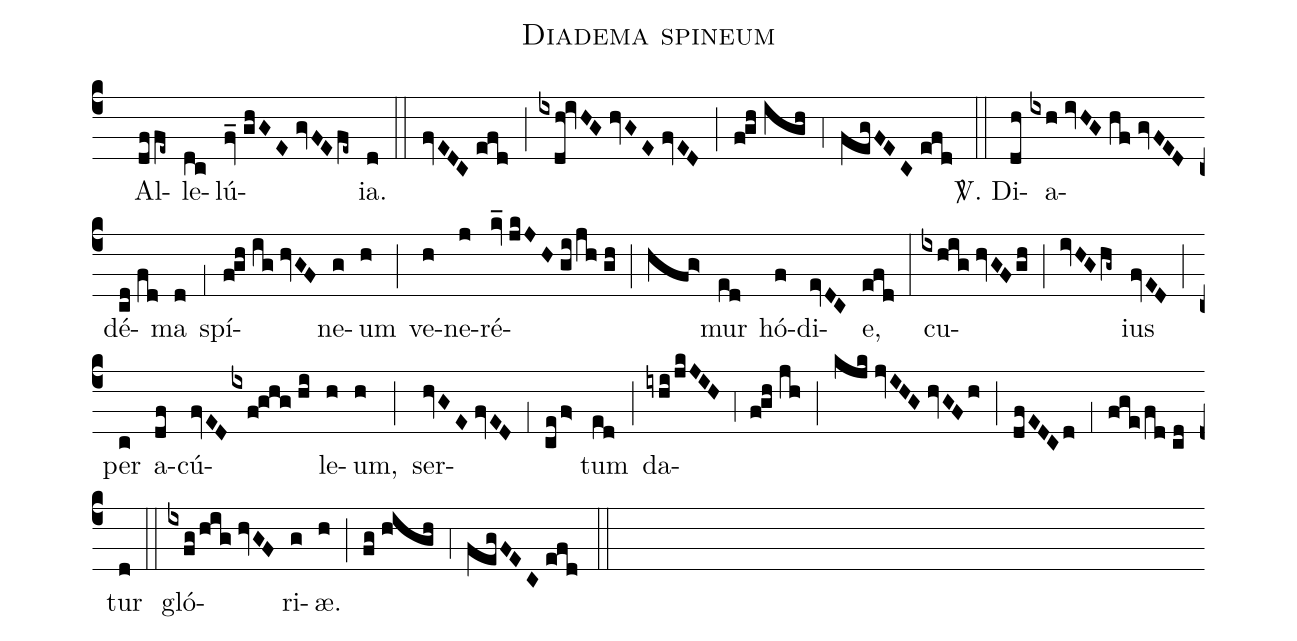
name:Diadema spineum;
mode:I;
office-part:Alleluia;
%%
(c4) () Al(dffe~)le(dc)lú(fv_//ghGE//gvFE/fe~)ia.(d) (::) (fvEDC//efd) (;) (ixdh!ivHG//hvGE//fvED) (;) (f!gh//igh) (,4) (fegFEC//efd) (::) <sp>V/</sp>. Di(dh)a(ixh//ivHG//hf//gvFED)dé(cd//fd)ma(d) (,1) spí(f!gh//ig//hvGF)ne(g)um(h) (;) ve(h)ne(j)ré(kv_//jkJH//gi/jh//gh)(;)(hfg>)mur(ed) hó(f)di(evDC)e,(efd) (:) cu(ixhig//hvGF/gh)(;)(ivHG/hg~)ius(fvED) (;) per(c) a(df)cú(fvED/ixf!ghg//hi)le(h)um,(h) (;) ser(hvGE//fvED)(,1)(ce/f>)tum(ed) (;) da(iyhi/jkJIH,4f!gh//jh)(;)(kjk//jvIHG//hvGFh)(;)(dfEDCd)(,1)(fge/fd//cd)tur(d) (::) gló(ixfg/hig//hvGF)ri(g)æ.(h) (;) (fg//high) (,4) (fegFEC//efd) (::)
